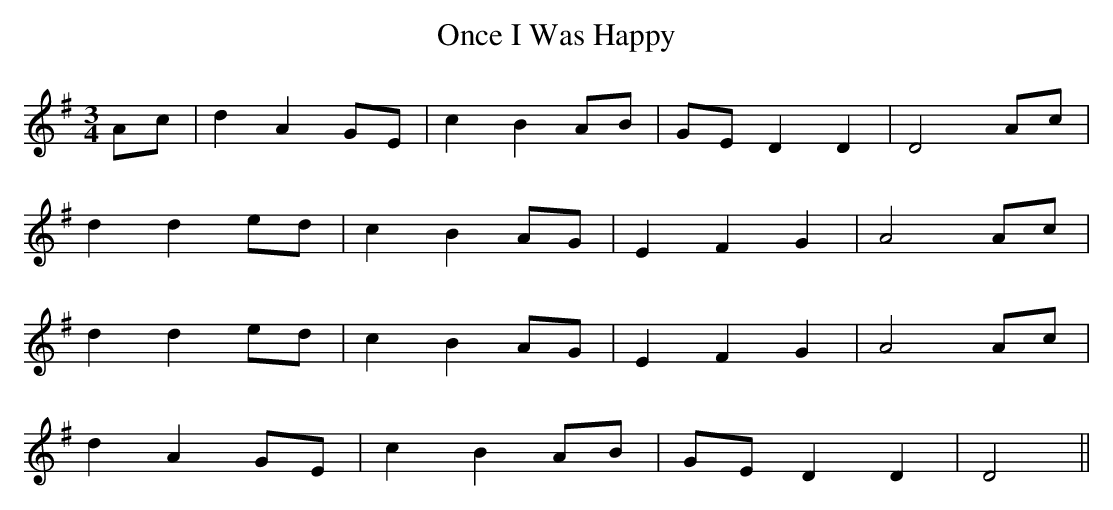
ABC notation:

X:1
T: Once I Was Happy
M: 3/4
L: 1/8
K: G
Ac|d2 A2 GE|c2 B2 AB|GE D2 D2|D4 Ac|
d2 d2 ed|c2 B2 AG|E2 F2 G2|A4 Ac|
d2 d2 ed|c2 B2 AG|E2 F2 G2|A4 Ac|
d2 A2 GE|c2 B2 AB|GE D2 D2|D4||
